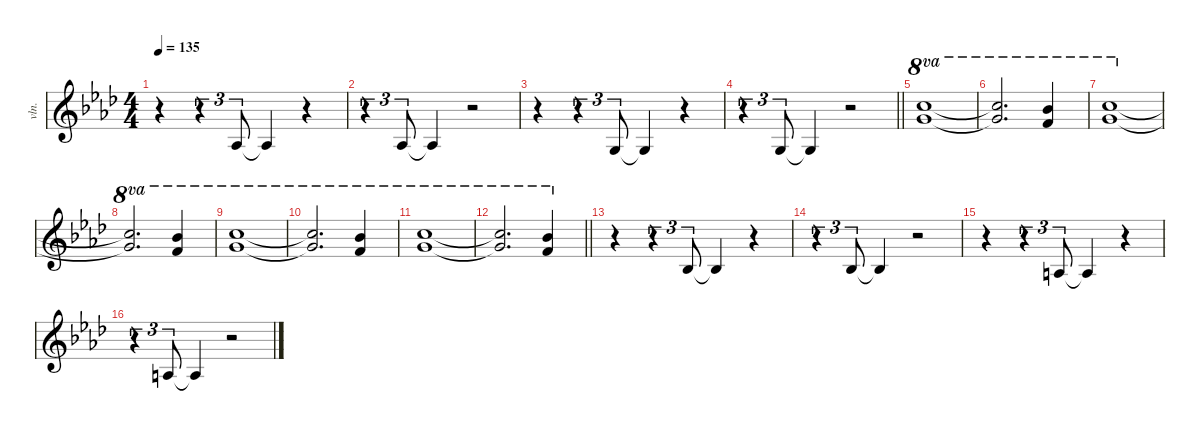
\defaultSystemsLayout 4
\hideDynamics
\bracketExtendMode nobrackets
\otherSystemsTrackNameOrientation horizontal
\track ("Synth" "vln.") {defaultSystemsLayout 8 instrument stringensemble2}
\staff {score}
\tuning (D4 A3 F3 C3 G2 C2)
\ts (4 4)
\tempo 135
\clef g2
\ks ab
r.4{dy f beam Down} r.4{tu (3 2) beam Down} 3.3{acc b}.8{tu (3 2) beam Up} 3.3{t acc b}.4{beam Up} r.4{beam Up} |
r.4{tu (3 2) beam Down} 3.3{acc b}.8{tu (3 2) beam Up} 3.3{t acc b}.4{beam Up} r.2{beam Up} |
r.4{beam Down} r.4{tu (3 2) beam Down} 2.3{acc forcenatural}.8{tu (3 2) beam Up} 2.3{t acc forcenatural}.4{beam Up} r.4{beam Up} |
\barLineRight lightlight
r.4{tu (3 2) beam Down} 2.3{acc forcenatural}.8{tu (3 2) beam Up} 2.3{t acc forcenatural}.4{beam Up} r.2{beam Up} |
(22.1{acc forcenatural} 22.2{acc forcenatural}).1{ot 8va beam Up} |
(22.1{t acc forcenatural} 22.2{t acc forcenatural}).2{d ot 8va beam Up} (20.1{acc b} 20.2{acc forcenatural}).4{ot 8va beam Up} |
(22.1{acc forcenatural} 22.2{acc forcenatural}).1{ot 8va beam Up} |
(22.1{t acc forcenatural} 22.2{t acc forcenatural}).2{d ot 8va beam Up} (20.1{acc b} 20.2{acc forcenatural}).4{ot 8va beam Up} |
(22.1{acc forcenatural} 22.2{acc forcenatural}).1{ot 8va beam Up} |
(22.1{t acc forcenatural} 22.2{t acc forcenatural}).2{d ot 8va beam Up} (20.1{acc b} 20.2{acc forcenatural}).4{ot 8va beam Up} |
(22.1{acc forcenatural} 22.2{acc forcenatural}).1{ot 8va beam Up} |
\barLineRight lightlight
(22.1{t acc forcenatural} 22.2{t acc forcenatural}).2{d ot 8va beam Up} (20.1{acc b} 20.2{acc forcenatural}).4{ot 8va beam Up} |
r.4{beam Down} r.4{tu (3 2) beam Down} 5.3{acc b}.8{tu (3 2) beam Up} 5.3{t acc b}.4{beam Up} r.4{beam Up} |
r.4{tu (3 2) beam Down} 5.3{acc b}.8{tu (3 2) beam Up} 5.3{t acc b}.4{beam Up} r.2{beam Up} |
r.4{beam Down} r.4{tu (3 2) beam Down} 4.3{acc forcenatural}.8{tu (3 2) beam Up} 4.3{t acc forcenatural}.4{beam Up} r.4{beam Up} |
r.4{tu (3 2) beam Down} 4.3{acc forcenatural}.8{tu (3 2) beam Up} 4.3{t acc forcenatural}.4{beam Up} r.2{beam Up}
